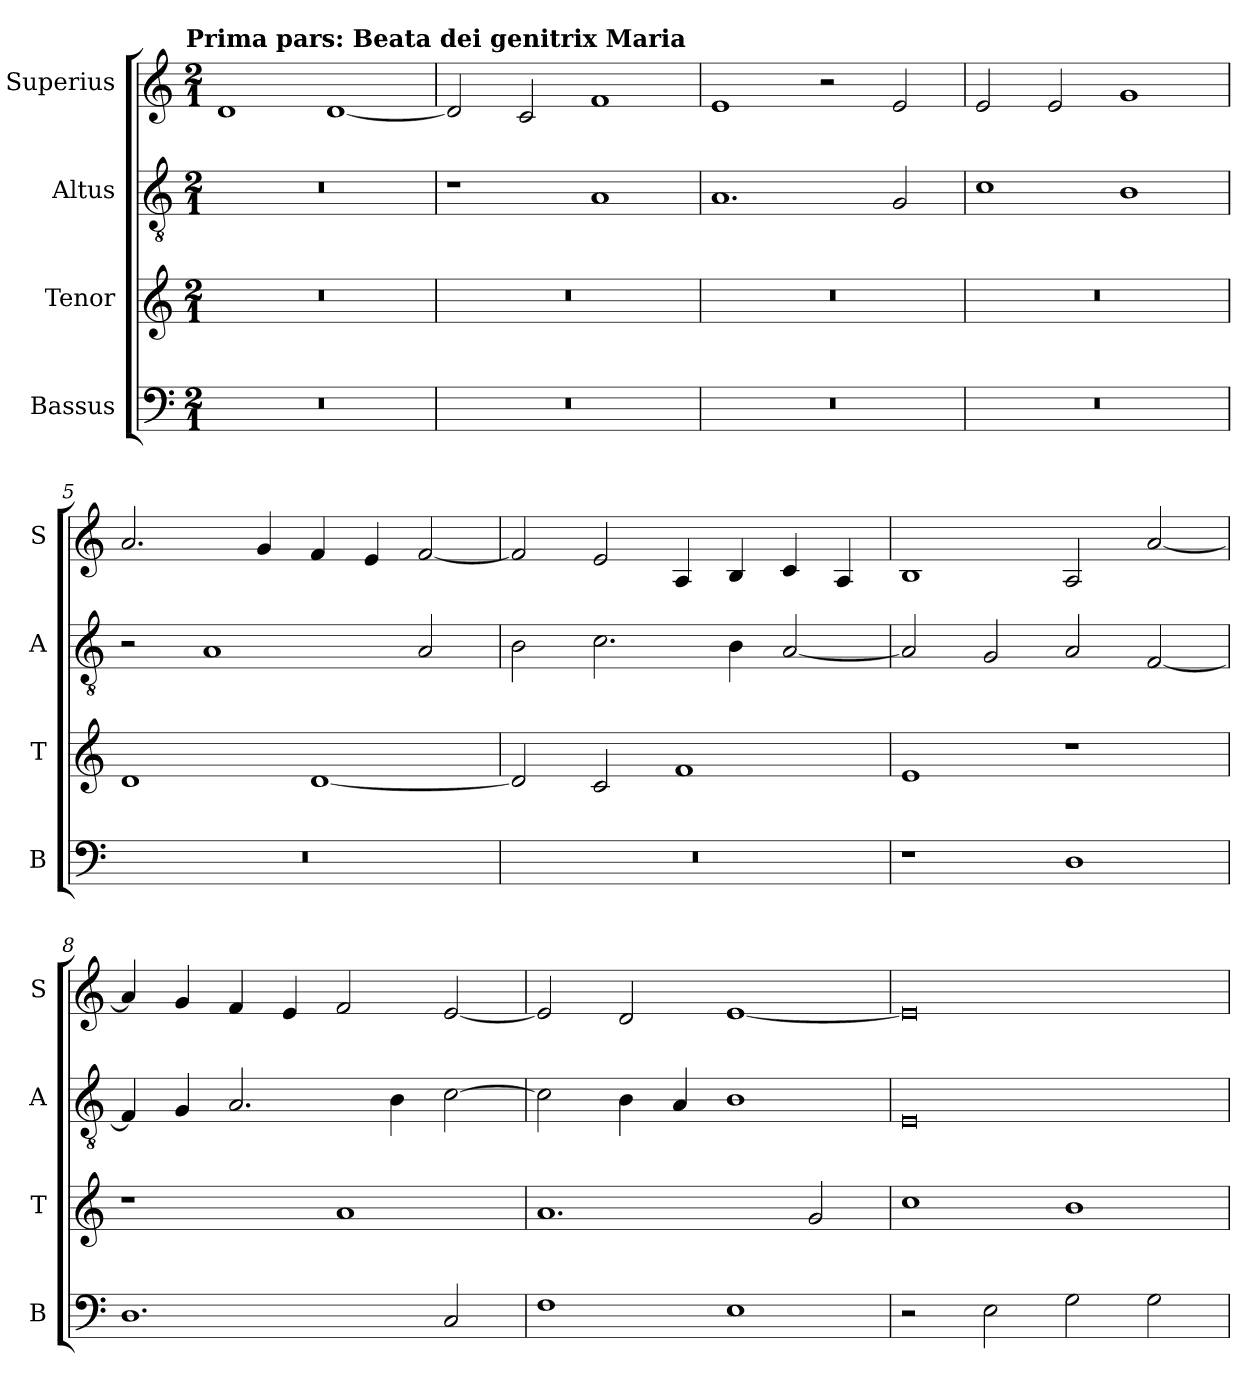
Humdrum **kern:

**kern	**kern	**kern	**kern
*part4	*part3	*part2	*part1
*staff4	*staff3	*staff2	*staff1
*I"Bassus	*I"Tenor	*I"Altus	*I"Superius
*I'B	*I'T	*I'A	*I'S
*clefF4	*clefG2	*clefGv2	*clefG2
*k[]	*k[]	*k[]	*k[]
*C:	*C:	*C:	*C:
!!LO:TX:omd:t=Prima pars&colon; Beata dei genitrix Maria
*M2/1	*M2/1	*M2/1	*M2/1
=1	=1	=1	=1
0r	0r	0r	1d
.	.	.	[1d
=2	=2	=2	=2
0r	0r	1r	2d]
.	.	.	2c
.	.	1A	1f
=3	=3	=3	=3
0r	0r	1.A	1e
.	.	.	2r
.	.	2G	2e
=4	=4	=4	=4
0r	0r	1c	2e
.	.	.	2e
.	.	1B	1g
=5	=5	=5	=5
0r	1d	2r	2.a
.	.	1A	.
.	.	.	4g
.	[1d	.	4f
.	.	.	4e
.	.	2A	[2f
=6	=6	=6	=6
0r	2d]	2B	2f]
.	2c	2.c	2e
.	1f	.	4A
.	.	4B	4B
.	.	[2A	4c
.	.	.	4A
=7	=7	=7	=7
1r	1e	2A]	1B
.	.	2G	.
1D	1r	2A	2A
.	.	[2F	[2a
=8	=8	=8	=8
1.D	1r	4F]	4a]
.	.	4G	4g
.	.	2.A	4f
.	.	.	4e
.	1a	.	2f
.	.	4B	.
2C	.	[2c	[2e
=9	=9	=9	=9
1F	1.a	2c]	2e]
.	.	4B	2d
.	.	4A	.
1E	.	1B	[1e
.	2g	.	.
=10	=10	=10	=10
2r	1cc	0E	0e]
2E	.	.	.
2G	1b	.	.
2G	.	.	.
=	=	=	=
*-	*-	*-	*-
